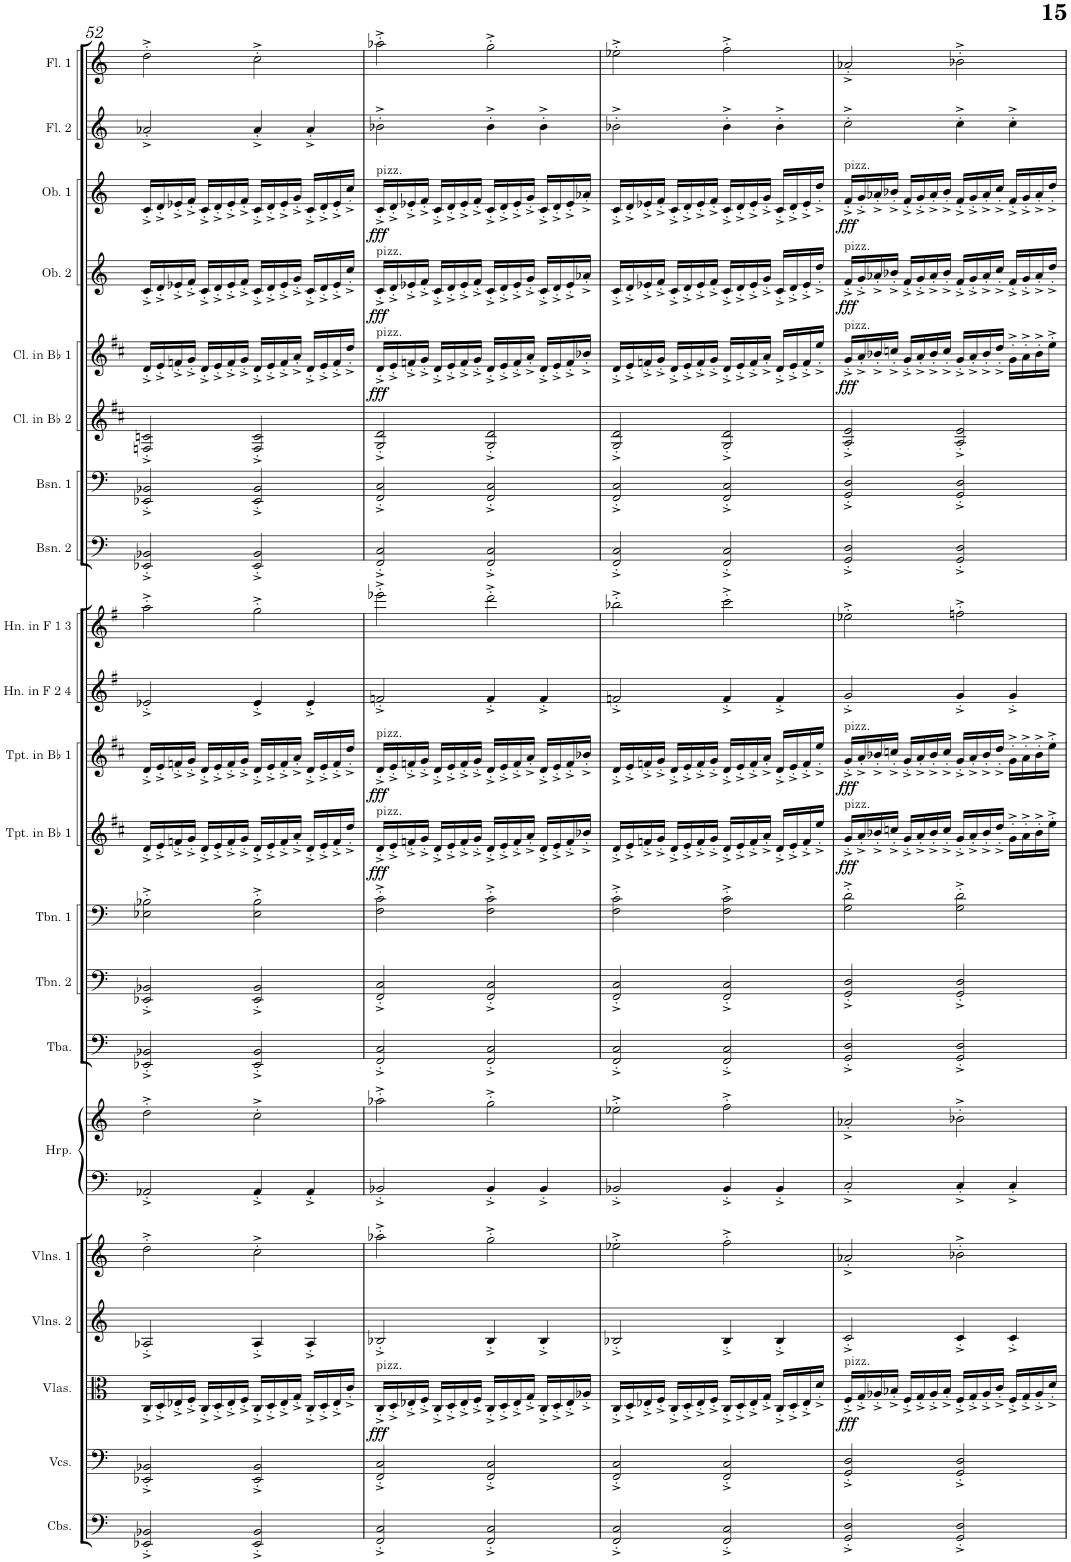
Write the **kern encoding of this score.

**kern	**kern	**kern	**dynam	**kern	**kern	**kern	**kern	**kern	**kern	**kern	**kern	**dynam	**kern	**dynam	**kern	**kern	**kern	**kern	**kern	**kern	**dynam	**kern	**dynam	**kern	**dynam	**kern	**kern
*part21	*part20	*part19	*part19	*part18	*part17	*part16	*part16	*part15	*part14	*part13	*part12	*part12	*part11	*part11	*part10	*part9	*part8	*part7	*part6	*part5	*part5	*part4	*part4	*part3	*part3	*part2	*part1
*staff22	*staff21	*staff20	*staff20	*staff19	*staff18	*staff17	*staff16	*staff15	*staff14	*staff13	*staff12	*staff12	*staff11	*staff11	*staff10	*staff9	*staff8	*staff7	*staff6	*staff5	*staff5	*staff4	*staff4	*staff3	*staff3	*staff2	*staff1
*I"Contrabasses	*I"Violoncellos	*I"Violas	*	*I"Violins 2	*I"Violins 1	*I"Harp	*	*I"Tuba	*I"Trombone 2	*I"Trombone 1	*I"Trumpet in Bb 1	*	*I"Trumpet in Bb 1	*	*I"Horn in F 2 &amp; 4	*I"Horn in F 1 &amp; 3	*I"Bassoon 2	*I"Bassoon 1	*I"Clarinet in Bb 2	*I"Clarinet in Bb 1	*	*I"Oboe 2	*	*I"Oboe 1	*	*I"Flute 2	*I"Flute 1
*I'Cbs.	*I'Vcs.	*I'Vlas.	*	*I'Vlns. 2	*I'Vlns. 1	*I'Hrp.	*	*I'Tba.	*I'Tbn. 2	*I'Tbn. 1	*I'Tpt. in Bb 1	*	*I'Tpt. in Bb 1	*	*I'Hn. in F 2 4	*I'Hn. in F 1 3	*I'Bsn. 2	*I'Bsn. 1	*I'Cl. in Bb 2	*I'Cl. in Bb 1	*	*I'Ob. 2	*	*I'Ob. 1	*	*I'Fl. 2	*I'Fl. 1
!!LO:PB:g=z
*clefF4	*clefF4	*clefC3	*	*clefG2	*clefG2	*clefF4	*clefG2	*clefF4	*clefF4	*clefF4	*clefG2	*	*clefG2	*	*clefG2	*clefG2	*clefF4	*clefF4	*clefG2	*clefG2	*	*clefG2	*	*clefG2	*	*clefG2	*clefG2
*Trd7c12	*	*	*	*	*	*	*	*	*	*	*Trd1c2	*	*Trd1c2	*	*Trd4c7	*Trd4c7	*	*	*Trd1c2	*Trd1c2	*	*	*	*	*	*	*
*k[]	*k[]	*k[]	*	*k[]	*k[]	*k[]	*k[]	*k[]	*k[]	*k[]	*k[f#c#]	*	*k[f#c#]	*	*k[f#]	*k[f#]	*k[]	*k[]	*k[f#c#]	*k[f#c#]	*	*k[]	*	*k[]	*	*k[]	*k[]
*M4/4	*M4/4	*M4/4	*	*M4/4	*M4/4	*M4/4	*M4/4	*M4/4	*M4/4	*M4/4	*M4/4	*	*M4/4	*	*M4/4	*M4/4	*M4/4	*M4/4	*M4/4	*M4/4	*	*M4/4	*	*M4/4	*	*M4/4	*M4/4
=52	=52	=52	=52	=52	=52	=52	=52	=52	=52	=52	=52	=52	=52	=52	=52	=52	=52	=52	=52	=52	=52	=52	=52	=52	=52	=52	=52
2EE-X/'^ 2BB-X/'^	2EE-X/'^ 2BB-X/'^	16C'^/LL	.	2A-X'^/	2dd'^\	2AA-X'^/	2dd'^\	2EE-X/'^ 2BB-X/'^	2EE-X/'^ 2BB-X/'^	2E-X\'^ 2B-X\'^	16d'^/LL	.	16d'^/LL	.	2e-X'^/	2aa'^\	2EE-X/'^ 2BB-X/'^	2EE-X/'^ 2BB-X/'^	2Fn/'^ 2cn/'^	16d'^/LL	.	16c'^/LL	.	16c'^/LL	.	2a-X'^/	2dd'^\
.	.	16D'^/	.	.	.	.	.	.	.	.	16e'^/	.	16e'^/	.	.	.	.	.	.	16e'^/	.	16d'^/	.	16d'^/	.	.	.
.	.	16E-X'^/	.	.	.	.	.	.	.	.	16fn'^/	.	16fn'^/	.	.	.	.	.	.	16fn'^/	.	16e-X'^/	.	16e-X'^/	.	.	.
.	.	16F'^/JJ	.	.	.	.	.	.	.	.	16g'^/JJ	.	16g'^/JJ	.	.	.	.	.	.	16g'^/JJ	.	16f'^/JJ	.	16f'^/JJ	.	.	.
.	.	16C'^/LL	.	.	.	.	.	.	.	.	16d'^/LL	.	16d'^/LL	.	.	.	.	.	.	16d'^/LL	.	16c'^/LL	.	16c'^/LL	.	.	.
.	.	16D'^/	.	.	.	.	.	.	.	.	16e'^/	.	16e'^/	.	.	.	.	.	.	16e'^/	.	16d'^/	.	16d'^/	.	.	.
.	.	16E-'^/	.	.	.	.	.	.	.	.	16f'^/	.	16f'^/	.	.	.	.	.	.	16f'^/	.	16e-'^/	.	16e-'^/	.	.	.
.	.	16F'^/JJ	.	.	.	.	.	.	.	.	16g'^/JJ	.	16g'^/JJ	.	.	.	.	.	.	16g'^/JJ	.	16f'^/JJ	.	16f'^/JJ	.	.	.
2EE-/'^ 2BB-/'^	2EE-/'^ 2BB-/'^	16C'^/LL	.	4A-'^/	2cc'^\	4AA-'^/	2cc'^\	2EE-/'^ 2BB-/'^	2EE-/'^ 2BB-/'^	2E-\'^ 2B-\'^	16d'^/LL	.	16d'^/LL	.	4e-'^/	2gg'^\	2EE-/'^ 2BB-/'^	2EE-/'^ 2BB-/'^	2F/'^ 2c/'^	16d'^/LL	.	16c'^/LL	.	16c'^/LL	.	4a-'^/	2cc'^\
.	.	16D'^/	.	.	.	.	.	.	.	.	16e'^/	.	16e'^/	.	.	.	.	.	.	16e'^/	.	16d'^/	.	16d'^/	.	.	.
.	.	16E-'^/	.	.	.	.	.	.	.	.	16f'^/	.	16f'^/	.	.	.	.	.	.	16f'^/	.	16e-'^/	.	16e-'^/	.	.	.
.	.	16G'^/JJ	.	.	.	.	.	.	.	.	16a'^/JJ	.	16a'^/JJ	.	.	.	.	.	.	16a'^/JJ	.	16g'^/JJ	.	16g'^/JJ	.	.	.
.	.	16C'^/LL	.	4A-'^/	.	4AA-'^/	.	.	.	.	16d'^/LL	.	16d'^/LL	.	4e-'^/	.	.	.	.	16d'^/LL	.	16c'^/LL	.	16c'^/LL	.	4a-'^/	.
.	.	16D'^/	.	.	.	.	.	.	.	.	16e'^/	.	16e'^/	.	.	.	.	.	.	16e'^/	.	16d'^/	.	16d'^/	.	.	.
.	.	16E-'^/	.	.	.	.	.	.	.	.	16f'^/	.	16f'^/	.	.	.	.	.	.	16f'^/	.	16e-'^/	.	16e-'^/	.	.	.
.	.	16c'^/JJ	.	.	.	.	.	.	.	.	16dd'^/JJ	.	16dd'^/JJ	.	.	.	.	.	.	16dd'^/JJ	.	16cc'^/JJ	.	16cc'^/JJ	.	.	.
=53	=53	=53	=53	=53	=53	=53	=53	=53	=53	=53	=53	=53	=53	=53	=53	=53	=53	=53	=53	=53	=53	=53	=53	=53	=53	=53	=53
!	!	!	!	!	!	!	!	!	!	!	!	!	!	!	!	!	!	!	!	!	!	!	!	!LO:TX:a:t=pizz.	!	!	!
!	!	!	!	!	!	!	!	!	!	!	!	!	!	!	!	!	!	!	!	!	!	!LO:TX:a:t=pizz.	!	!	!	!	!
!	!	!	!	!	!	!	!	!	!	!	!	!	!	!	!	!	!	!	!	!LO:TX:a:t=pizz.	!	!	!	!	!	!	!
!	!	!	!	!	!	!	!	!	!	!	!	!	!LO:TX:a:t=pizz.	!	!	!	!	!	!	!	!	!	!	!	!	!	!
!	!	!	!	!	!	!	!	!	!	!	!LO:TX:a:t=pizz.	!	!	!	!	!	!	!	!	!	!	!	!	!	!	!	!
!	!	!LO:TX:a:t=pizz.	!	!	!	!	!	!	!	!	!	!	!	!	!	!	!	!	!	!	!	!	!	!	!	!	!
!	!	!	!LO:DY:b	!	!	!	!	!	!	!	!	!LO:DY:b	!	!LO:DY:b	!	!	!	!	!	!	!LO:DY:b	!	!LO:DY:b	!	!LO:DY:b	!	!
2FF/'^ 2C/'^	2FF/'^ 2C/'^	16C'^/LL	fff	2B-X'^/	2aa-X'^\	2BB-X'^/	2aa-X'^\	2FF/'^ 2C/'^	2FF/'^ 2C/'^	2F\'^ 2c\'^	16d'^/LL	fff	16d'^/LL	fff	2fn'^/	2eee-X'^\	2FF/'^ 2C/'^	2FF/'^ 2C/'^	2G/'^ 2d/'^	16d'^/LL	fff	16c'^/LL	fff	16c'^/LL	fff	2b-X'^\	2aa-X'^\
.	.	16D'^/	.	.	.	.	.	.	.	.	16e'^/	.	16e'^/	.	.	.	.	.	.	16e'^/	.	16d'^/	.	16d'^/	.	.	.
.	.	16E-X'^/	.	.	.	.	.	.	.	.	16fn'^/	.	16fn'^/	.	.	.	.	.	.	16fn'^/	.	16e-X'^/	.	16e-X'^/	.	.	.
.	.	16F'^/JJ	.	.	.	.	.	.	.	.	16g'^/JJ	.	16g'^/JJ	.	.	.	.	.	.	16g'^/JJ	.	16f'^/JJ	.	16f'^/JJ	.	.	.
.	.	16C'^/LL	.	.	.	.	.	.	.	.	16d'^/LL	.	16d'^/LL	.	.	.	.	.	.	16d'^/LL	.	16c'^/LL	.	16c'^/LL	.	.	.
.	.	16D'^/	.	.	.	.	.	.	.	.	16e'^/	.	16e'^/	.	.	.	.	.	.	16e'^/	.	16d'^/	.	16d'^/	.	.	.
.	.	16E-'^/	.	.	.	.	.	.	.	.	16f'^/	.	16f'^/	.	.	.	.	.	.	16f'^/	.	16e-'^/	.	16e-'^/	.	.	.
.	.	16F'^/JJ	.	.	.	.	.	.	.	.	16g'^/JJ	.	16g'^/JJ	.	.	.	.	.	.	16g'^/JJ	.	16f'^/JJ	.	16f'^/JJ	.	.	.
2FF/'^ 2C/'^	2FF/'^ 2C/'^	16C'^/LL	.	4B-'^/	2gg'^\	4BB-'^/	2gg'^\	2FF/'^ 2C/'^	2FF/'^ 2C/'^	2F\'^ 2c\'^	16d'^/LL	.	16d'^/LL	.	4f'^/	2ddd'^\	2FF/'^ 2C/'^	2FF/'^ 2C/'^	2G/'^ 2d/'^	16d'^/LL	.	16c'^/LL	.	16c'^/LL	.	4b-'^\	2gg'^\
.	.	16D'^/	.	.	.	.	.	.	.	.	16e'^/	.	16e'^/	.	.	.	.	.	.	16e'^/	.	16d'^/	.	16d'^/	.	.	.
.	.	16E-'^/	.	.	.	.	.	.	.	.	16f'^/	.	16f'^/	.	.	.	.	.	.	16f'^/	.	16e-'^/	.	16e-'^/	.	.	.
.	.	16G'^/JJ	.	.	.	.	.	.	.	.	16a'^/JJ	.	16a'^/JJ	.	.	.	.	.	.	16a'^/JJ	.	16g'^/JJ	.	16g'^/JJ	.	.	.
.	.	16C'^/LL	.	4B-'^/	.	4BB-'^/	.	.	.	.	16d'^/LL	.	16d'^/LL	.	4f'^/	.	.	.	.	16d'^/LL	.	16c'^/LL	.	16c'^/LL	.	4b-'^\	.
.	.	16D'^/	.	.	.	.	.	.	.	.	16e'^/	.	16e'^/	.	.	.	.	.	.	16e'^/	.	16d'^/	.	16d'^/	.	.	.
.	.	16E-'^/	.	.	.	.	.	.	.	.	16f'^/	.	16f'^/	.	.	.	.	.	.	16f'^/	.	16e-'^/	.	16e-'^/	.	.	.
.	.	16A-X'^/JJ	.	.	.	.	.	.	.	.	16b-X'^/JJ	.	16b-X'^/JJ	.	.	.	.	.	.	16b-X'^/JJ	.	16a-X'^/JJ	.	16a-X'^/JJ	.	.	.
=54	=54	=54	=54	=54	=54	=54	=54	=54	=54	=54	=54	=54	=54	=54	=54	=54	=54	=54	=54	=54	=54	=54	=54	=54	=54	=54	=54
2FF/'^ 2C/'^	2FF/'^ 2C/'^	16C'^/LL	.	2B-X'^/	2ee-X'^\	2BB-X'^/	2ee-X'^\	2FF/'^ 2C/'^	2FF/'^ 2C/'^	2F\'^ 2c\'^	16d'^/LL	.	16d'^/LL	.	2fn'^/	2bb-X'^\	2FF/'^ 2C/'^	2FF/'^ 2C/'^	2G/'^ 2d/'^	16d'^/LL	.	16c'^/LL	.	16c'^/LL	.	2b-X'^\	2ee-X'^\
.	.	16D'^/	.	.	.	.	.	.	.	.	16e'^/	.	16e'^/	.	.	.	.	.	.	16e'^/	.	16d'^/	.	16d'^/	.	.	.
.	.	16E-X'^/	.	.	.	.	.	.	.	.	16fn'^/	.	16fn'^/	.	.	.	.	.	.	16fn'^/	.	16e-X'^/	.	16e-X'^/	.	.	.
.	.	16F'^/JJ	.	.	.	.	.	.	.	.	16g'^/JJ	.	16g'^/JJ	.	.	.	.	.	.	16g'^/JJ	.	16f'^/JJ	.	16f'^/JJ	.	.	.
.	.	16C'^/LL	.	.	.	.	.	.	.	.	16d'^/LL	.	16d'^/LL	.	.	.	.	.	.	16d'^/LL	.	16c'^/LL	.	16c'^/LL	.	.	.
.	.	16D'^/	.	.	.	.	.	.	.	.	16e'^/	.	16e'^/	.	.	.	.	.	.	16e'^/	.	16d'^/	.	16d'^/	.	.	.
.	.	16E-'^/	.	.	.	.	.	.	.	.	16f'^/	.	16f'^/	.	.	.	.	.	.	16f'^/	.	16e-'^/	.	16e-'^/	.	.	.
.	.	16F'^/JJ	.	.	.	.	.	.	.	.	16g'^/JJ	.	16g'^/JJ	.	.	.	.	.	.	16g'^/JJ	.	16f'^/JJ	.	16f'^/JJ	.	.	.
2FF/'^ 2C/'^	2FF/'^ 2C/'^	16C'^/LL	.	4B-'^/	2ff'^\	4BB-'^/	2ff'^\	2FF/'^ 2C/'^	2FF/'^ 2C/'^	2F\'^ 2c\'^	16d'^/LL	.	16d'^/LL	.	4f'^/	2ccc'^\	2FF/'^ 2C/'^	2FF/'^ 2C/'^	2G/'^ 2d/'^	16d'^/LL	.	16c'^/LL	.	16c'^/LL	.	4b-'^\	2ff'^\
.	.	16D'^/	.	.	.	.	.	.	.	.	16e'^/	.	16e'^/	.	.	.	.	.	.	16e'^/	.	16d'^/	.	16d'^/	.	.	.
.	.	16E-'^/	.	.	.	.	.	.	.	.	16f'^/	.	16f'^/	.	.	.	.	.	.	16f'^/	.	16e-'^/	.	16e-'^/	.	.	.
.	.	16G'^/JJ	.	.	.	.	.	.	.	.	16a'^/JJ	.	16a'^/JJ	.	.	.	.	.	.	16a'^/JJ	.	16g'^/JJ	.	16g'^/JJ	.	.	.
.	.	16C'^/LL	.	4B-'^/	.	4BB-'^/	.	.	.	.	16d'^/LL	.	16d'^/LL	.	4f'^/	.	.	.	.	16d'^/LL	.	16c'^/LL	.	16c'^/LL	.	4b-'^\	.
.	.	16D'^/	.	.	.	.	.	.	.	.	16e'^/	.	16e'^/	.	.	.	.	.	.	16e'^/	.	16d'^/	.	16d'^/	.	.	.
.	.	16E-'^/	.	.	.	.	.	.	.	.	16f'^/	.	16f'^/	.	.	.	.	.	.	16f'^/	.	16e-'^/	.	16e-'^/	.	.	.
.	.	16d'^/JJ	.	.	.	.	.	.	.	.	16ee'^/JJ	.	16ee'^/JJ	.	.	.	.	.	.	16ee'^/JJ	.	16dd'^/JJ	.	16dd'^/JJ	.	.	.
=55	=55	=55	=55	=55	=55	=55	=55	=55	=55	=55	=55	=55	=55	=55	=55	=55	=55	=55	=55	=55	=55	=55	=55	=55	=55	=55	=55
!	!	!	!	!	!	!	!	!	!	!	!	!	!	!	!	!	!	!	!	!	!	!	!	!LO:TX:a:t=pizz.	!	!	!
!	!	!	!	!	!	!	!	!	!	!	!	!	!	!	!	!	!	!	!	!	!	!LO:TX:a:t=pizz.	!	!	!	!	!
!	!	!	!	!	!	!	!	!	!	!	!	!	!	!	!	!	!	!	!	!LO:TX:a:t=pizz.	!	!	!	!	!	!	!
!	!	!	!	!	!	!	!	!	!	!	!	!	!LO:TX:a:t=pizz.	!	!	!	!	!	!	!	!	!	!	!	!	!	!
!	!	!	!	!	!	!	!	!	!	!	!LO:TX:a:t=pizz.	!	!	!	!	!	!	!	!	!	!	!	!	!	!	!	!
!	!	!LO:TX:a:t=pizz.	!	!	!	!	!	!	!	!	!	!	!	!	!	!	!	!	!	!	!	!	!	!	!	!	!
!	!	!	!LO:DY:b	!	!	!	!	!	!	!	!	!LO:DY:b	!	!LO:DY:b	!	!	!	!	!	!	!LO:DY:b	!	!LO:DY:b	!	!LO:DY:b	!	!
2GG/'^ 2D/'^	2GG/'^ 2D/'^	16F'^/LL	fff	2c'^/	2a-X'^/	2C'^/	2a-X'^/	2GG/'^ 2D/'^	2GG/'^ 2D/'^	2G\'^ 2d\'^	16g'^/LL	fff	16g'^/LL	fff	2g'^/	2ee-X'^\	2GG/'^ 2D/'^	2GG/'^ 2D/'^	2A/'^ 2e/'^	16g'^/LL	fff	16f'^/LL	fff	16f'^/LL	fff	2cc'^\	2a-X'^/
.	.	16G'^/	.	.	.	.	.	.	.	.	16a'^/	.	16a'^/	.	.	.	.	.	.	16a'^/	.	16g'^/	.	16g'^/	.	.	.
.	.	16A-X'^/	.	.	.	.	.	.	.	.	16b-X'^/	.	16b-X'^/	.	.	.	.	.	.	16b-X'^/	.	16a-X'^/	.	16a-X'^/	.	.	.
.	.	16B-X'^/JJ	.	.	.	.	.	.	.	.	16ccn'^/JJ	.	16ccn'^/JJ	.	.	.	.	.	.	16ccn'^/JJ	.	16b-X'^/JJ	.	16b-X'^/JJ	.	.	.
.	.	16F'^/LL	.	.	.	.	.	.	.	.	16g'^/LL	.	16g'^/LL	.	.	.	.	.	.	16g'^/LL	.	16f'^/LL	.	16f'^/LL	.	.	.
.	.	16G'^/	.	.	.	.	.	.	.	.	16a'^/	.	16a'^/	.	.	.	.	.	.	16a'^/	.	16g'^/	.	16g'^/	.	.	.
.	.	16A-'^/	.	.	.	.	.	.	.	.	16b-'^/	.	16b-'^/	.	.	.	.	.	.	16b-'^/	.	16a-'^/	.	16a-'^/	.	.	.
.	.	16B-'^/JJ	.	.	.	.	.	.	.	.	16cc'^/JJ	.	16cc'^/JJ	.	.	.	.	.	.	16cc'^/JJ	.	16b-'^/JJ	.	16b-'^/JJ	.	.	.
2GG/'^ 2D/'^	2GG/'^ 2D/'^	16F'^/LL	.	4c'^/	2b-X'^\	4C'^/	2b-X'^\	2GG/'^ 2D/'^	2GG/'^ 2D/'^	2G\'^ 2d\'^	16g'^/LL	.	16g'^/LL	.	4g'^/	2ffn'^\	2GG/'^ 2D/'^	2GG/'^ 2D/'^	2A/'^ 2e/'^	16g'^/LL	.	16f'^/LL	.	16f'^/LL	.	4cc'^\	2b-X'^\
.	.	16G'^/	.	.	.	.	.	.	.	.	16a'^/	.	16a'^/	.	.	.	.	.	.	16a'^/	.	16g'^/	.	16g'^/	.	.	.
.	.	16A-'^/	.	.	.	.	.	.	.	.	16b-'^/	.	16b-'^/	.	.	.	.	.	.	16b-'^/	.	16a-'^/	.	16a-'^/	.	.	.
.	.	16c'^/JJ	.	.	.	.	.	.	.	.	16dd'^/JJ	.	16dd'^/JJ	.	.	.	.	.	.	16dd'^/JJ	.	16cc'^/JJ	.	16cc'^/JJ	.	.	.
.	.	16F'^/LL	.	4c'^/	.	4C'^/	.	.	.	.	16g'^\LL	.	16g'^\LL	.	4g'^/	.	.	.	.	16g'^\LL	.	16f'^/LL	.	16f'^/LL	.	4cc'^\	.
.	.	16G'^/	.	.	.	.	.	.	.	.	16a'^\	.	16a'^\	.	.	.	.	.	.	16a'^\	.	16g'^/	.	16g'^/	.	.	.
.	.	16A-'^/	.	.	.	.	.	.	.	.	16b-'^\	.	16b-'^\	.	.	.	.	.	.	16b-'^\	.	16a-'^/	.	16a-'^/	.	.	.
.	.	16d'^/JJ	.	.	.	.	.	.	.	.	16ee'^\JJ	.	16ee'^\JJ	.	.	.	.	.	.	16ee'^\JJ	.	16dd'^/JJ	.	16dd'^/JJ	.	.	.
=	=	=	=	=	=	=	=	=	=	=	=	=	=	=	=	=	=	=	=	=	=	=	=	=	=	=	=
*-	*-	*-	*-	*-	*-	*-	*-	*-	*-	*-	*-	*-	*-	*-	*-	*-	*-	*-	*-	*-	*-	*-	*-	*-	*-	*-	*-
